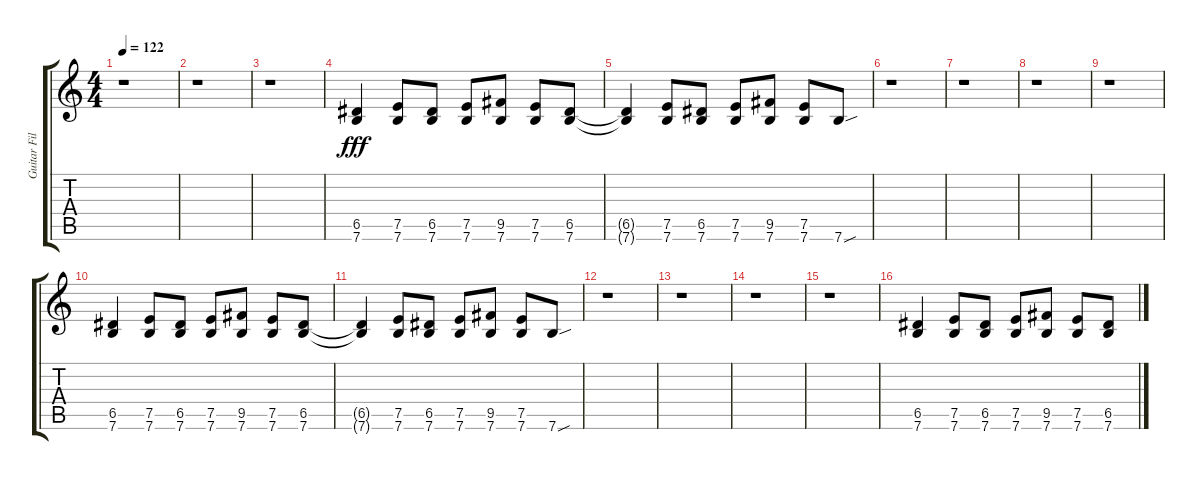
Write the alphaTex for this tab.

\track ("Guitar Fills" "Guitar Fil") {instrument electricguitarclean}
\staff {score tabs}
\tuning (E4 B3 G3 D3 A2 E2) {hide}
\ts (4 4)
\tempo 122
\clef g2
\ks c
r.1{dy fff} |
r.1 |
r.1 |
(6.5 7.6).4 (7.5 7.6).8 (6.5 7.6).8 (7.5 7.6).8 (9.5 7.6).8 (7.5 7.6).8 (6.5 7.6).8 |
(6.5{t} 7.6{t}).4 (7.5 7.6).8 (6.5 7.6).8 (7.5 7.6).8 (9.5 7.6).8 (7.5 7.6).8 7.6{sou}.8 |
r.1 |
r.1 |
r.1 |
r.1 |
(6.5 7.6).4 (7.5 7.6).8 (6.5 7.6).8 (7.5 7.6).8 (9.5 7.6).8 (7.5 7.6).8 (6.5 7.6).8 |
(6.5{t} 7.6{t}).4 (7.5 7.6).8 (6.5 7.6).8 (7.5 7.6).8 (9.5 7.6).8 (7.5 7.6).8 7.6{sou}.8 |
r.1 |
r.1 |
r.1 |
r.1 |
(6.5 7.6).4 (7.5 7.6).8 (6.5 7.6).8 (7.5 7.6).8 (9.5 7.6).8 (7.5 7.6).8 (6.5 7.6).8
